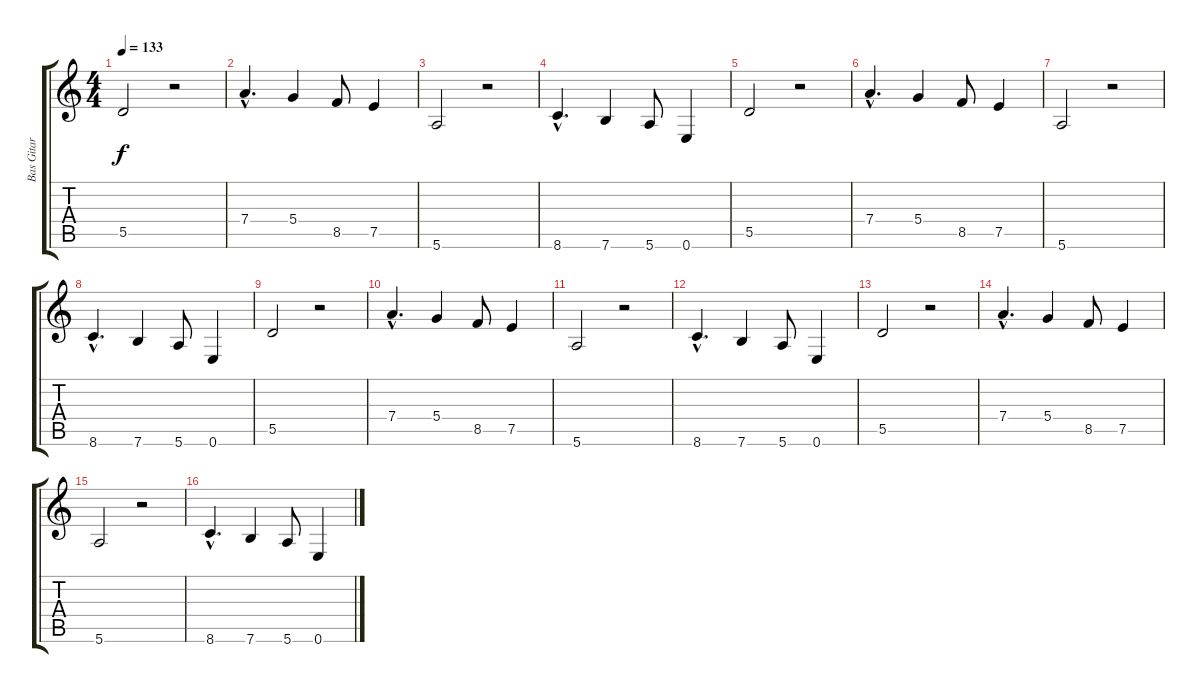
\track ("Bas Gitar" "Bas Gitar") {instrument electricbassfinger}
\staff {score tabs}
\tuning (E4 B3 G3 D3 A2 E2) {hide}
\ts (4 4)
\tempo 133
\clef g2
\ks c
5.5.2{dy f instrument electricbassfinger} r.2 |
7.4{hac}.4{d} 5.4.4 8.5.8 7.5.4 |
5.6.2 r.2 |
8.6{hac}.4{d} 7.6.4 5.6.8 0.6.4 |
5.5.2 r.2 |
7.4{hac}.4{d} 5.4.4 8.5.8 7.5.4 |
5.6.2 r.2 |
8.6{hac}.4{d} 7.6.4 5.6.8 0.6.4 |
5.5.2 r.2 |
7.4{hac}.4{d} 5.4.4 8.5.8 7.5.4 |
5.6.2 r.2 |
8.6{hac}.4{d} 7.6.4 5.6.8 0.6.4 |
5.5.2 r.2 |
7.4{hac}.4{d} 5.4.4 8.5.8 7.5.4 |
5.6.2 r.2 |
8.6{hac}.4{d} 7.6.4 5.6.8 0.6.4
